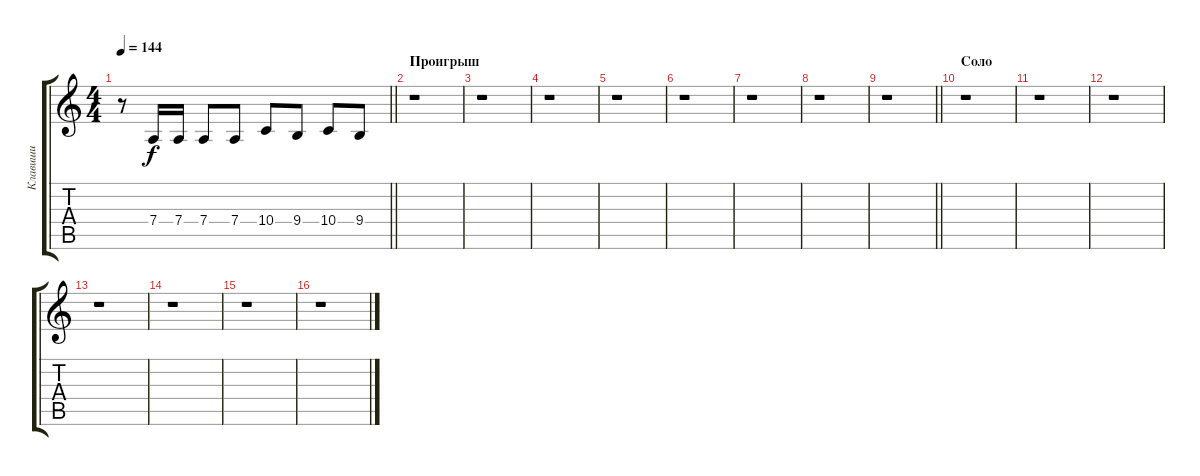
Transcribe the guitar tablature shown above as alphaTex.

\track ("Клавиши" "Клавиши") {instrument vibraphone}
\staff {score tabs}
\tuning (E4 B3 G3 D3 A2 E2) {hide}
\ts (4 4)
\tempo 144
\clef g2
\barLineRight lightlight
\ks c
r.8{dy f} 7.4.16 7.4.16 7.4.8 7.4.8 10.4.8 9.4.8 10.4.8 9.4.8 |
\section ("" "Проигрыш")
r.1 |
r.1 |
r.1 |
r.1 |
r.1 |
r.1 |
r.1 |
\barLineRight lightlight
r.1 |
\section ("" "Соло")
r.1 |
r.1 |
r.1 |
r.1 |
r.1 |
r.1 |
r.1
